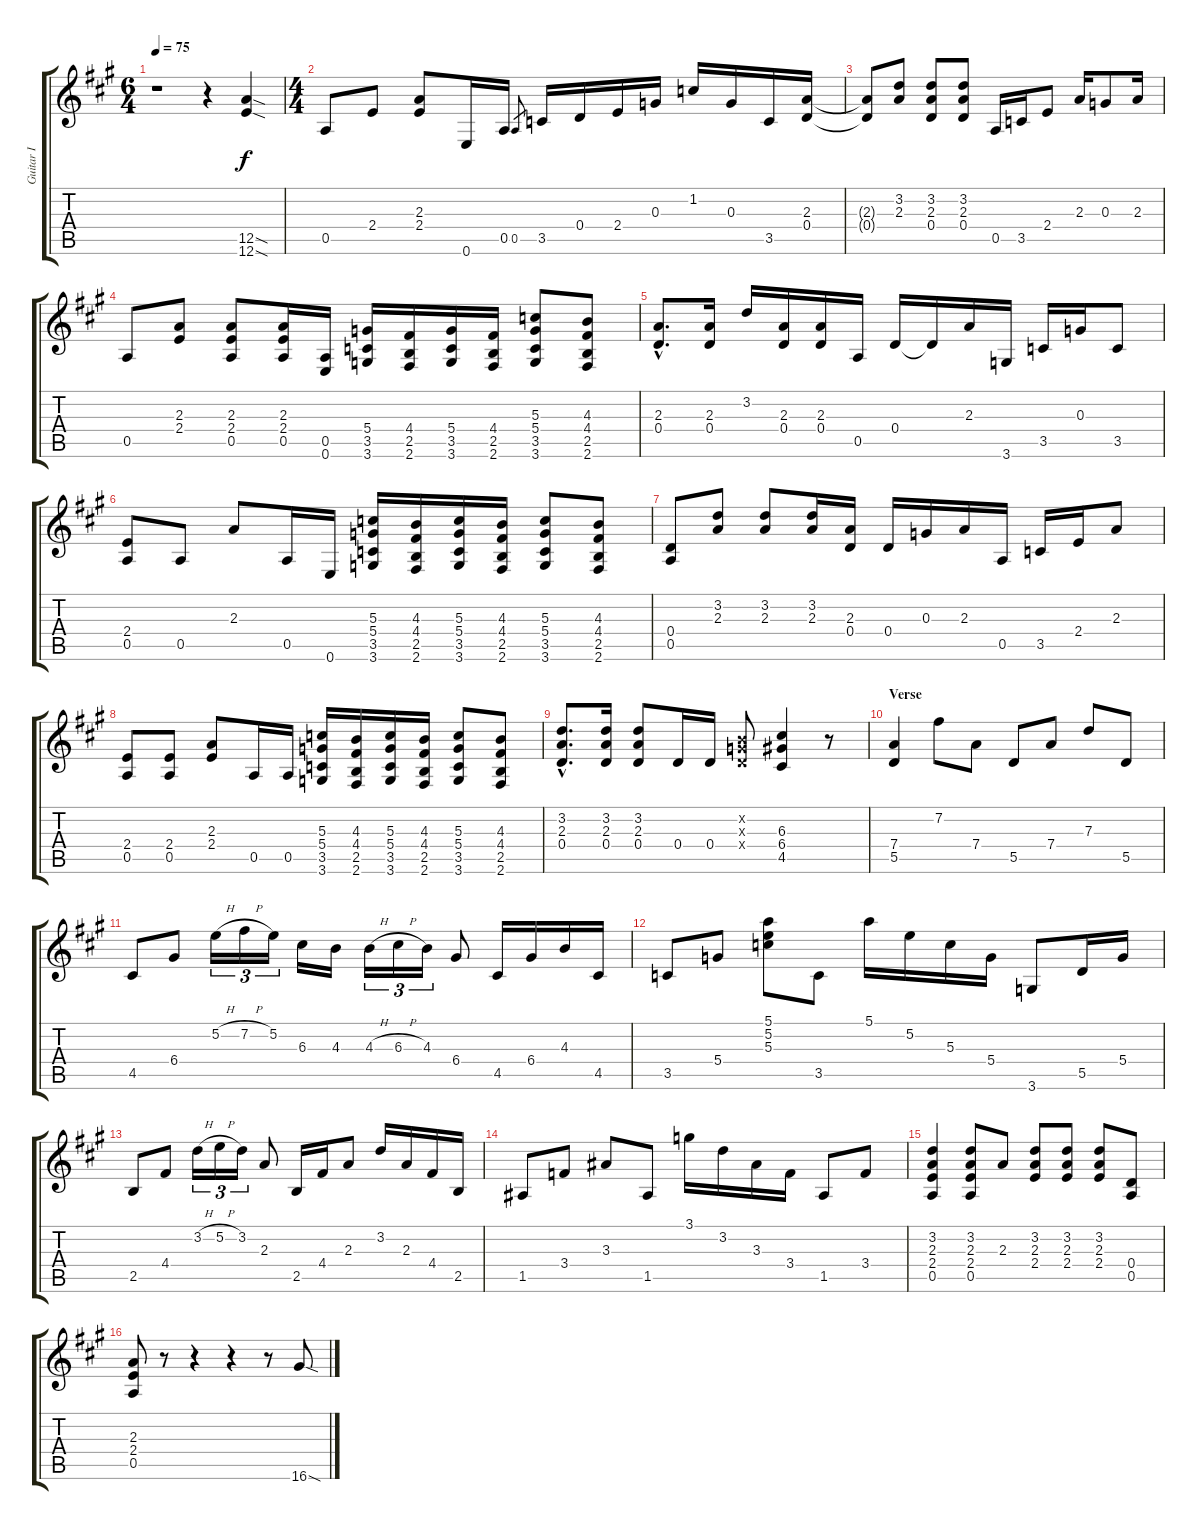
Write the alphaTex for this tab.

\track ("Guitar I" "Guitar I") {instrument electricguitarclean}
\staff {score tabs}
\tuning (E4 B3 G3 D3 A2 E2) {hide}
\ts (6 4)
\tempo 75
\clef g2
\ks a
r.1{dy f instrument electricguitarclean} r.4 (12.5{sod} 12.6{sod}).4 |
\ts (4 4)
0.5.8 2.4.8 (2.3 2.4).8 0.6.16 0.5.16 0.5.8{gr} 3.5.16 0.4.16 2.4.16 0.3.16 1.2.16 0.3.16 3.5.16 (2.3 0.4).16 |
(2.3{t} 0.4{t}).8 (3.2 2.3).8 (3.2 2.3 0.4).8 (3.2 2.3 0.4).8 0.5.16 3.5.16 2.4.8 2.3.16 0.3.8 2.3.16 |
0.5.8 (2.3 2.4).8 (2.3 2.4 0.5).8 (2.3 2.4 0.5).16 (0.5 0.6).16 (5.4 3.5 3.6).16 (4.4 2.5 2.6).16 (5.4 3.5 3.6).16 (4.4 2.5 2.6).16 (5.3 5.4 3.5 3.6).8 (4.3 4.4 2.5 2.6).8 |
(2.3{hac} 0.4{hac}).8{d} (2.3 0.4).16 3.2.16 (2.3 0.4).16 (2.3 0.4).16 0.5.16 0.4.16 0.4{t}.16 2.3.16 3.6.16 3.5.16 0.3.16 3.5.8 |
(2.4 0.5).8 0.5.8 2.3.8 0.5.16 0.6.16 (5.3 5.4 3.5 3.6).16 (4.3 4.4 2.5 2.6).16 (5.3 5.4 3.5 3.6).16 (4.3 4.4 2.5 2.6).16 (5.3 5.4 3.5 3.6).8 (4.3 4.4 2.5 2.6).8 |
(0.4 0.5).8 (3.2 2.3).8 (3.2 2.3).8 (3.2 2.3).16 (2.3 0.4).16 0.4.16 0.3.16 2.3.16 0.5.16 3.5.16 2.4.16 2.3.8 |
(2.4 0.5).8 (2.4 0.5).8 (2.3 2.4).8 0.5.16 0.5.16 (5.3 5.4 3.5 3.6).16 (4.3 4.4 2.5 2.6).16 (5.3 5.4 3.5 3.6).16 (4.3 4.4 2.5 2.6).16 (5.3 5.4 3.5 3.6).8 (4.3 4.4 2.5 2.6).8 |
(3.2{hac} 2.3{hac} 0.4{hac}).8{d} (3.2 2.3 0.4).16 (3.2 2.3 0.4).8 0.4.16 0.4.16 (0.2{x} 0.3{x} 0.4{x}).8 (6.3 6.4 4.5).4 r.8 |
\section ("" "Verse ")
(7.4 5.5).4 7.2.8 7.4.8 5.5.8 7.4.8 7.3.8 5.5.8 |
4.5.8 6.4.8 5.2{h}.16{tu (3 2)} 7.2{h}.16{tu (3 2)} 5.2.16{tu (3 2)} 6.3.16 4.3.16 4.3{h}.16{tu (3 2)} 6.3{h}.16{tu (3 2)} 4.3.16{tu (3 2)} 6.4.8 4.5.16 6.4.16 4.3.16 4.5.16 |
3.5.8 5.4.8 (5.1 5.2 5.3).8 3.5.8 5.1.16 5.2.16 5.3.16 5.4.16 3.6.8 5.5.16 5.4.16 |
2.5.8 4.4.8 3.2{h}.16{tu (3 2)} 5.2{h}.16{tu (3 2)} 3.2.16{tu (3 2)} 2.3.8 2.5.16 4.4.16 2.3.8 3.2.16 2.3.16 4.4.16 2.5.16 |
1.5.8 3.4.8 3.3.8 1.5.8 3.1.16 3.2.16 3.3.16 3.4.16 1.5.8 3.4.8 |
(3.2 2.3 2.4 0.5).4 (3.2 2.3 2.4 0.5).8 2.3.8 (3.2 2.3 2.4).8 (3.2 2.3 2.4).8 (3.2 2.3 2.4).8 (0.4 0.5).8 |
(2.3 2.4 0.5).8 r.8 r.4 r.4 r.8 16.6{sod}.8
